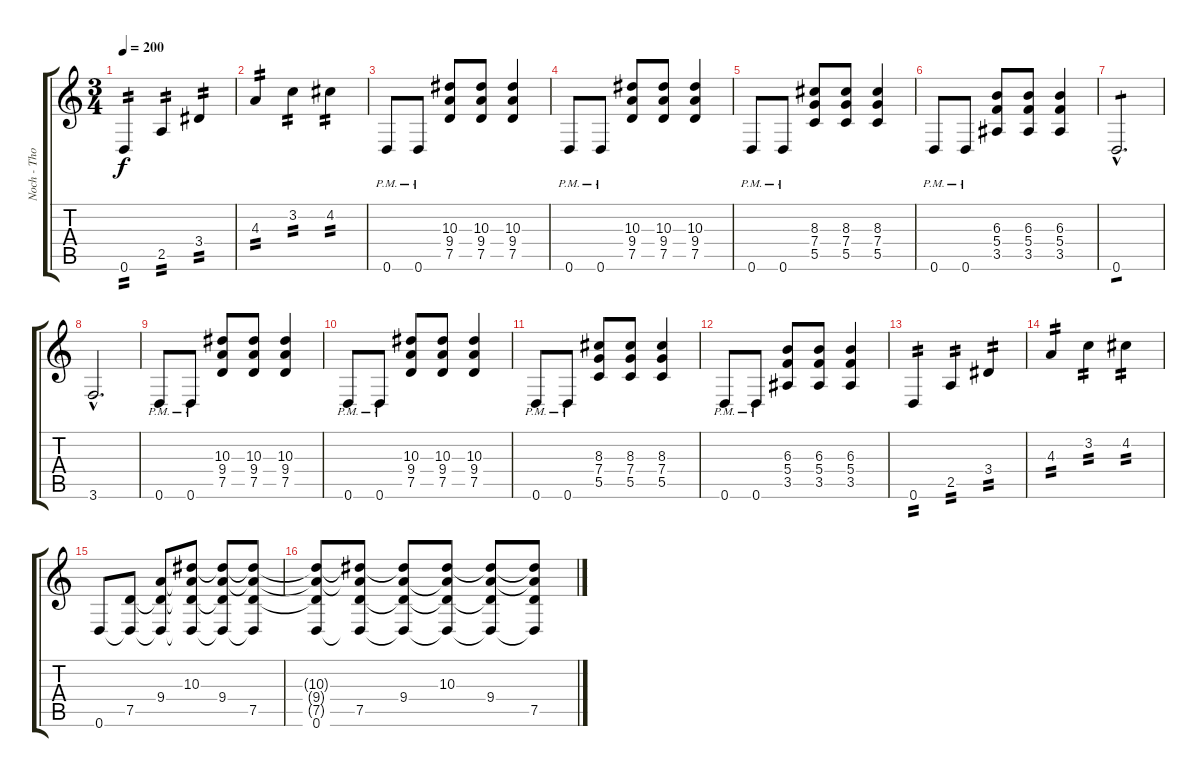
\track ("Noch - Thomas" "Noch - Tho") {instrument distortionguitar}
\staff {score tabs}
\tuning (D4 A3 F3 C3 G2 D2) {hide}
\ts (3 4)
\tempo 200
\clef g2
\ks c
0.6.4{tp 2 dy f} 2.5.4{tp 2} 3.4.4{tp 2} |
4.3.4{tp 2} 3.2.4{tp 2} 4.2.4{tp 2} |
0.6{pm}.8 0.6{pm}.8 (10.3 9.4 7.5).8 (10.3 9.4 7.5).8 (10.3 9.4 7.5).4 |
0.6{pm}.8 0.6{pm}.8 (10.3 9.4 7.5).8 (10.3 9.4 7.5).8 (10.3 9.4 7.5).4 |
0.6{pm}.8 0.6{pm}.8 (8.3 7.4 5.5).8 (8.3 7.4 5.5).8 (8.3 7.4 5.5).4 |
0.6{pm}.8 0.6{pm}.8 (6.3 5.4 3.5).8 (6.3 5.4 3.5).8 (6.3 5.4 3.5).4 |
0.6{hac}.2{d tp 1} |
3.6{hac}.2{d} |
0.6{pm}.8 0.6{pm}.8 (10.3 9.4 7.5).8 (10.3 9.4 7.5).8 (10.3 9.4 7.5).4 |
0.6{pm}.8 0.6{pm}.8 (10.3 9.4 7.5).8 (10.3 9.4 7.5).8 (10.3 9.4 7.5).4 |
0.6{pm}.8 0.6{pm}.8 (8.3 7.4 5.5).8 (8.3 7.4 5.5).8 (8.3 7.4 5.5).4 |
0.6{pm}.8 0.6{pm}.8 (6.3 5.4 3.5).8 (6.3 5.4 3.5).8 (6.3 5.4 3.5).4 |
0.6.4{tp 2} 2.5.4{tp 2} 3.4.4{tp 2} |
4.3.4{tp 2} 3.2.4{tp 2} 4.2.4{tp 2} |
0.6.8 (7.5 0.6{t}).8 (9.4 7.5{t} 0.6{t}).8 (10.3 9.4{t} 7.5{t} 0.6{t}).8 (10.3{t} 9.4 7.5{t} 0.6{t}).8 (10.3{t} 9.4{t} 7.5 0.6{t}).8 |
(10.3{t} 9.4{t} 7.5{t} 0.6).8 (10.3{t} 9.4{t} 7.5 0.6{t}).8 (10.3{t} 9.4 7.5{t} 0.6{t}).8 (10.3 9.4{t} 7.5{t} 0.6{t}).8 (10.3{t} 9.4 7.5{t} 0.6{t}).8 (10.3{t} 9.4{t} 7.5 0.6{t}).8
